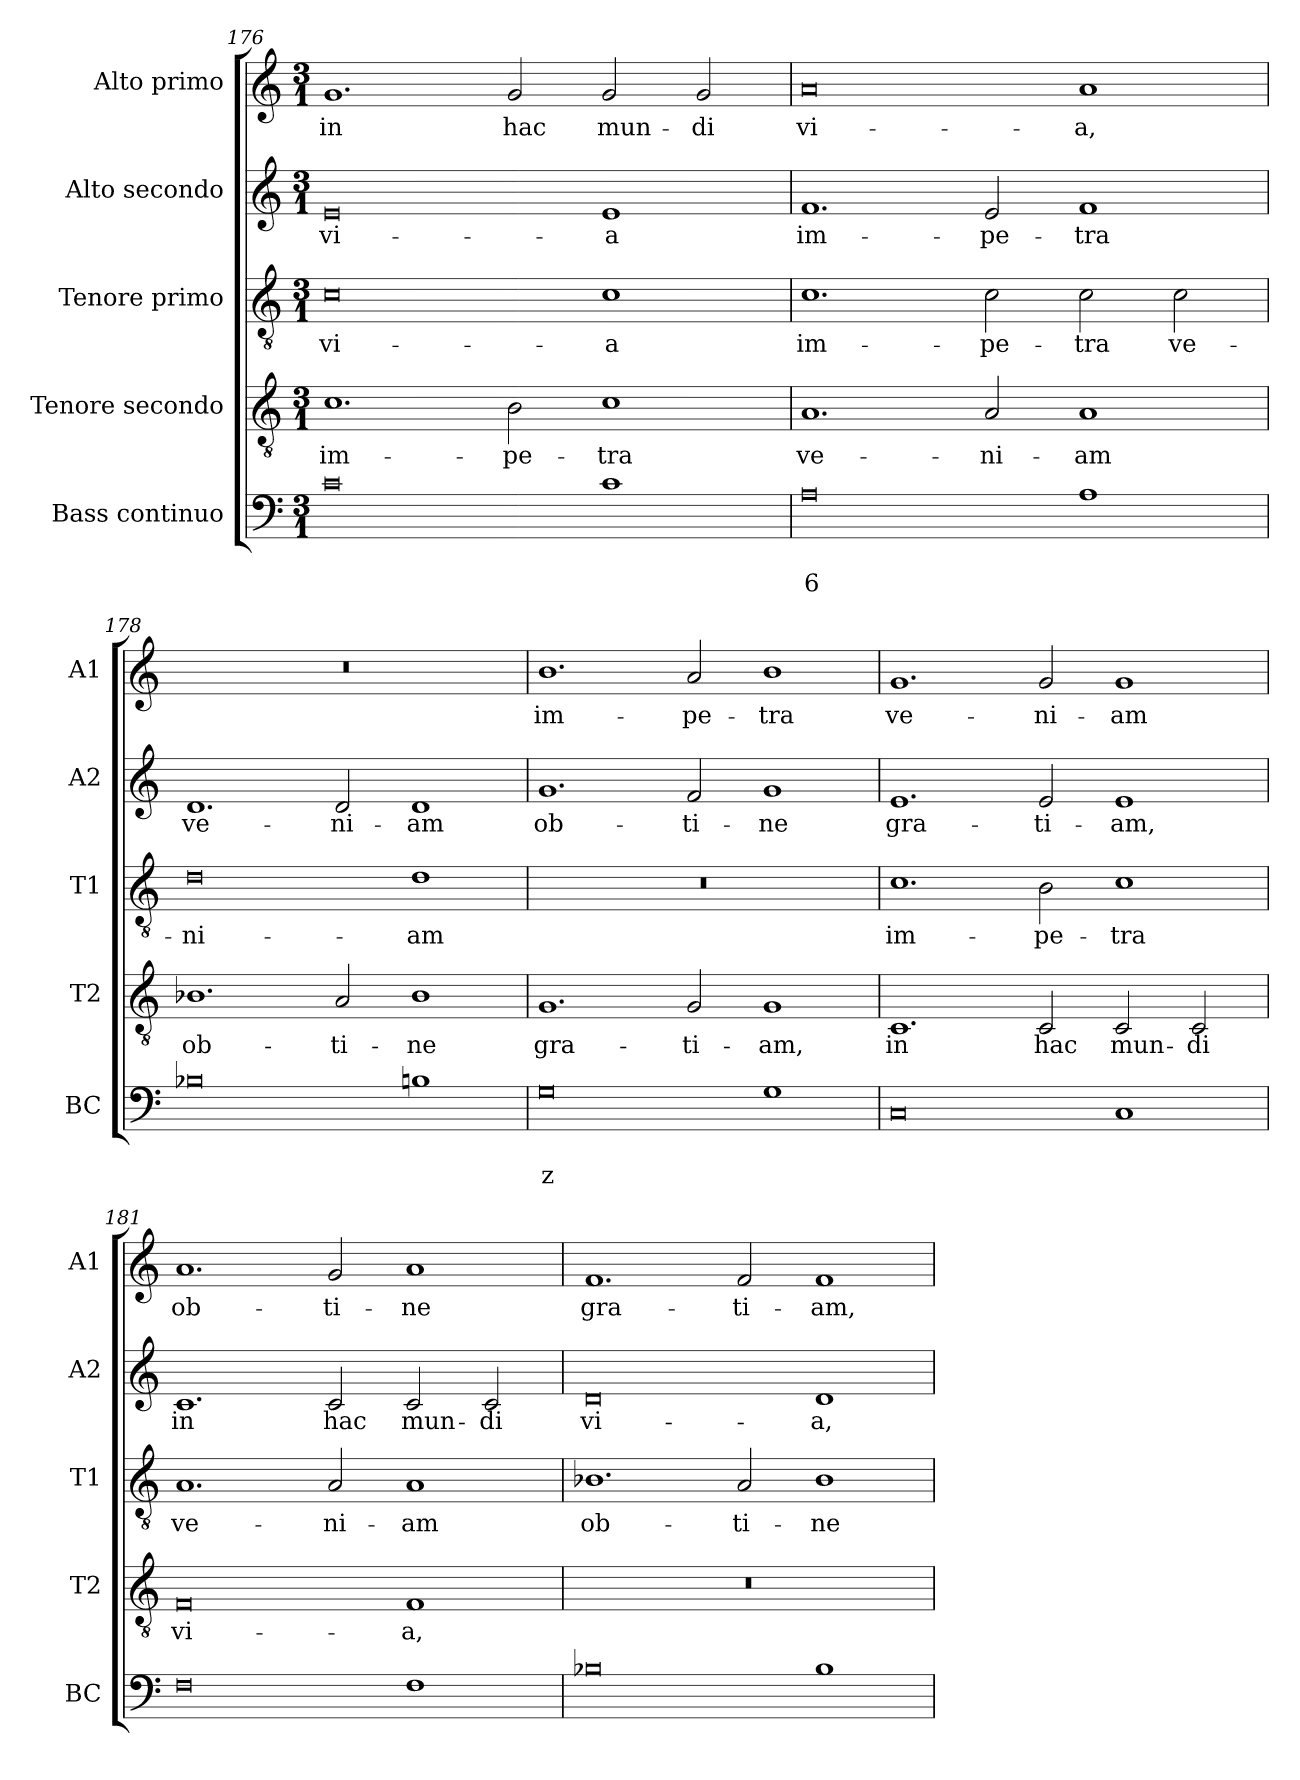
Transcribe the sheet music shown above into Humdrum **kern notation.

**kern	**text	**text	**kern	**text	**kern	**text	**kern	**text	**kern	**text
*part5	*part5	*part5	*part4	*part4	*part3	*part3	*part2	*part2	*part1	*part1
*staff5	*staff5	*staff5	*staff4	*staff4	*staff3	*staff3	*staff2	*staff2	*staff1	*staff1
*I"Bass continuo	*	*	*I"Tenore secondo	*	*I"Tenore primo	*	*I"Alto secondo	*	*I"Alto primo	*
*I'BC	*	*	*I'T2	*	*I'T1	*	*I'A2	*	*I'A1	*
*clefF4	*	*	*clefGv2	*	*clefGv2	*	*clefG2	*	*clefG2	*
*k[]	*	*	*k[]	*	*k[]	*	*k[]	*	*k[]	*
*C:	*	*	*C:	*	*C:	*	*C:	*	*C:	*
*M3/1	*	*	*M3/1	*	*M3/1	*	*M3/1	*	*M3/1	*
=176	=176	=176	=176	=176	=176	=176	=176	=176	=176	=176
!	!	!	!	!LO:LY:b	!	!	!	!	!	!
!	!	!	!	!	!	!LO:LY:b	!	!	!	!
!	!	!	!	!	!	!	!	!LO:LY:b	!	!
!	!	!	!	!	!	!	!	!	!	!LO:LY:b
0c	.	.	1.c	im-	0c	vi-	0e	vi-	1.g	in
!	!	!	!	!LO:LY:b	!	!	!	!	!	!
!	!	!	!	!	!	!	!	!	!	!LO:LY:b
.	.	.	2B\	-pe-	.	.	.	.	2g/	hac
!	!	!	!	!LO:LY:b	!	!	!	!	!	!
!	!	!	!	!	!	!LO:LY:b	!	!	!	!
!	!	!	!	!	!	!	!	!LO:LY:b	!	!
!	!	!	!	!	!	!	!	!	!	!LO:LY:b
1c	.	.	1c	-tra	1c	-a	1e	-a	2g/	mun-
!	!	!	!	!	!	!	!	!	!	!LO:LY:b
.	.	.	.	.	.	.	.	.	2g/	-di
=177	=177	=177	=177	=177	=177	=177	=177	=177	=177	=177
!	!	!LO:LY:b	!	!	!	!	!	!	!	!
!	!	!	!	!LO:LY:b	!	!	!	!	!	!
!	!	!	!	!	!	!LO:LY:b	!	!	!	!
!	!	!	!	!	!	!	!	!LO:LY:b	!	!
!	!	!	!	!	!	!	!	!	!	!LO:LY:b
0A	.	6	1.A	ve-	1.c	im-	1.f	im-	0a	vi-
!	!	!	!	!LO:LY:b	!	!	!	!	!	!
!	!	!	!	!	!	!LO:LY:b	!	!	!	!
!	!	!	!	!	!	!	!	!LO:LY:b	!	!
.	.	.	2A/	-ni-	2c\	-pe-	2e/	-pe-	.	.
!	!	!	!	!LO:LY:b	!	!	!	!	!	!
!	!	!	!	!	!	!LO:LY:b	!	!	!	!
!	!	!	!	!	!	!	!	!LO:LY:b	!	!
!	!	!	!	!	!	!	!	!	!	!LO:LY:b
1A	.	.	1A	-am	2c\	-tra	1f	-tra	1a	-a,
!	!	!	!	!	!	!LO:LY:b	!	!	!	!
.	.	.	.	.	2c\	ve-	.	.	.	.
=178	=178	=178	=178	=178	=178	=178	=178	=178	=178	=178
!	!	!	!	!LO:LY:b	!	!	!	!	!	!
!	!	!	!	!	!	!LO:LY:b	!	!	!	!
!	!	!	!	!	!	!	!	!LO:LY:b	!	!
0B-X	.	.	1.B-X	ob-	0d	-ni-	1.d	ve-	0.r	.
!	!	!	!	!LO:LY:b	!	!	!	!	!	!
!	!	!	!	!	!	!	!	!LO:LY:b	!	!
.	.	.	2A/	-ti-	.	.	2d/	-ni-	.	.
!	!	!	!	!LO:LY:b	!	!	!	!	!	!
!	!	!	!	!	!	!LO:LY:b	!	!	!	!
!	!	!	!	!	!	!	!	!LO:LY:b	!	!
1Bn	.	.	1B-	-ne	1d	-am	1d	-am	.	.
=179	=179	=179	=179	=179	=179	=179	=179	=179	=179	=179
!	!	!LO:LY:b	!	!	!	!	!	!	!	!
!	!	!	!	!LO:LY:b	!	!	!	!	!	!
!	!	!	!	!	!	!	!	!LO:LY:b	!	!
!	!	!	!	!	!	!	!	!	!	!LO:LY:b
0G	.	z	1.G	gra-	0.r	.	1.g	ob-	1.b	im-
!	!	!	!	!LO:LY:b	!	!	!	!	!	!
!	!	!	!	!	!	!	!	!LO:LY:b	!	!
!	!	!	!	!	!	!	!	!	!	!LO:LY:b
.	.	.	2G/	-ti-	.	.	2f/	-ti-	2a/	-pe-
!	!	!	!	!LO:LY:b	!	!	!	!	!	!
!	!	!	!	!	!	!	!	!LO:LY:b	!	!
!	!	!	!	!	!	!	!	!	!	!LO:LY:b
1G	.	.	1G	-am,	.	.	1g	-ne	1b	-tra
=180	=180	=180	=180	=180	=180	=180	=180	=180	=180	=180
!	!	!	!	!LO:LY:b	!	!	!	!	!	!
!	!	!	!	!	!	!LO:LY:b	!	!	!	!
!	!	!	!	!	!	!	!	!LO:LY:b	!	!
!	!	!	!	!	!	!	!	!	!	!LO:LY:b
0C	.	.	1.C	in	1.c	im-	1.e	gra-	1.g	ve-
!	!	!	!	!LO:LY:b	!	!	!	!	!	!
!	!	!	!	!	!	!LO:LY:b	!	!	!	!
!	!	!	!	!	!	!	!	!LO:LY:b	!	!
!	!	!	!	!	!	!	!	!	!	!LO:LY:b
.	.	.	2C/	hac	2B\	-pe-	2e/	-ti-	2g/	-ni-
!	!	!	!	!LO:LY:b	!	!	!	!	!	!
!	!	!	!	!	!	!LO:LY:b	!	!	!	!
!	!	!	!	!	!	!	!	!LO:LY:b	!	!
!	!	!	!	!	!	!	!	!	!	!LO:LY:b
1C	.	.	2C/	mun-	1c	-tra	1e	-am,	1g	-am
!	!	!	!	!LO:LY:b	!	!	!	!	!	!
.	.	.	2C/	-di	.	.	.	.	.	.
!!LO:LB:g=z
=181	=181	=181	=181	=181	=181	=181	=181	=181	=181	=181
!	!	!	!	!LO:LY:b	!	!	!	!	!	!
!	!	!	!	!	!	!LO:LY:b	!	!	!	!
!	!	!	!	!	!	!	!	!LO:LY:b	!	!
!	!	!	!	!	!	!	!	!	!	!LO:LY:b
0F	.	.	0F	vi-	1.A	ve-	1.c	in	1.a	ob-
!	!	!	!	!	!	!LO:LY:b	!	!	!	!
!	!	!	!	!	!	!	!	!LO:LY:b	!	!
!	!	!	!	!	!	!	!	!	!	!LO:LY:b
.	.	.	.	.	2A/	-ni-	2c/	hac	2g/	-ti-
!	!	!	!	!LO:LY:b	!	!	!	!	!	!
!	!	!	!	!	!	!LO:LY:b	!	!	!	!
!	!	!	!	!	!	!	!	!LO:LY:b	!	!
!	!	!	!	!	!	!	!	!	!	!LO:LY:b
1F	.	.	1F	-a,	1A	-am	2c/	mun-	1a	-ne
!	!	!	!	!	!	!	!	!LO:LY:b	!	!
.	.	.	.	.	.	.	2c/	-di	.	.
=182	=182	=182	=182	=182	=182	=182	=182	=182	=182	=182
!	!	!	!	!	!	!LO:LY:b	!	!	!	!
!	!	!	!	!	!	!	!	!LO:LY:b	!	!
!	!	!	!	!	!	!	!	!	!	!LO:LY:b
0B-X	.	.	0.r	.	1.B-X	ob-	0d	vi-	1.f	gra-
!	!	!	!	!	!	!LO:LY:b	!	!	!	!
!	!	!	!	!	!	!	!	!	!	!LO:LY:b
.	.	.	.	.	2A/	-ti-	.	.	2f/	-ti-
!	!	!	!	!	!	!LO:LY:b	!	!	!	!
!	!	!	!	!	!	!	!	!LO:LY:b	!	!
!	!	!	!	!	!	!	!	!	!	!LO:LY:b
1B-	.	.	.	.	1B-	-ne	1d	-a,	1f	-am,
=	=	=	=	=	=	=	=	=	=	=
*-	*-	*-	*-	*-	*-	*-	*-	*-	*-	*-
